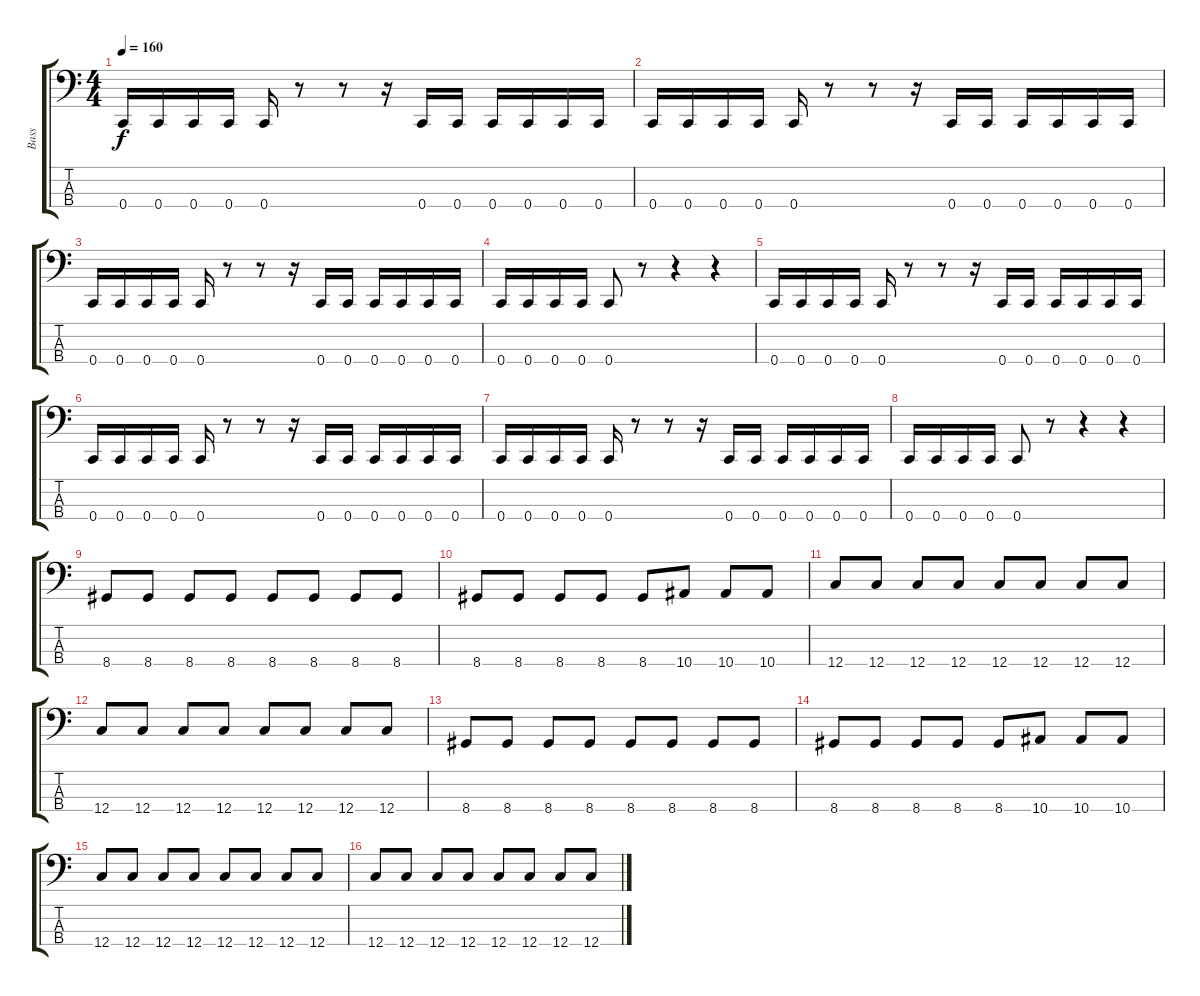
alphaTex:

\track ("Bass" "Bass") {instrument electricbasspick}
\staff {score tabs}
\tuning (F2 C2 G1 C1) {hide}
\ts (4 4)
\tempo 160
\clef f4
\ks c
0.4.16{dy f} 0.4.16 0.4.16 0.4.16 0.4.16 r.8 r.8 r.16 0.4.16 0.4.16 0.4.16 0.4.16 0.4.16 0.4.16 |
0.4.16 0.4.16 0.4.16 0.4.16 0.4.16 r.8 r.8 r.16 0.4.16 0.4.16 0.4.16 0.4.16 0.4.16 0.4.16 |
0.4.16 0.4.16 0.4.16 0.4.16 0.4.16 r.8 r.8 r.16 0.4.16 0.4.16 0.4.16 0.4.16 0.4.16 0.4.16 |
0.4.16 0.4.16 0.4.16 0.4.16 0.4.8 r.8 r.4 r.4 |
0.4.16 0.4.16 0.4.16 0.4.16 0.4.16 r.8 r.8 r.16 0.4.16 0.4.16 0.4.16 0.4.16 0.4.16 0.4.16 |
0.4.16 0.4.16 0.4.16 0.4.16 0.4.16 r.8 r.8 r.16 0.4.16 0.4.16 0.4.16 0.4.16 0.4.16 0.4.16 |
0.4.16 0.4.16 0.4.16 0.4.16 0.4.16 r.8 r.8 r.16 0.4.16 0.4.16 0.4.16 0.4.16 0.4.16 0.4.16 |
0.4.16 0.4.16 0.4.16 0.4.16 0.4.8 r.8 r.4 r.4 |
8.4.8 8.4.8 8.4.8 8.4.8 8.4.8 8.4.8 8.4.8 8.4.8 |
8.4.8 8.4.8 8.4.8 8.4.8 8.4.8 10.4.8 10.4.8 10.4.8 |
12.4.8 12.4.8 12.4.8 12.4.8 12.4.8 12.4.8 12.4.8 12.4.8 |
12.4.8 12.4.8 12.4.8 12.4.8 12.4.8 12.4.8 12.4.8 12.4.8 |
8.4.8 8.4.8 8.4.8 8.4.8 8.4.8 8.4.8 8.4.8 8.4.8 |
8.4.8 8.4.8 8.4.8 8.4.8 8.4.8 10.4.8 10.4.8 10.4.8 |
12.4.8 12.4.8 12.4.8 12.4.8 12.4.8 12.4.8 12.4.8 12.4.8 |
12.4.8 12.4.8 12.4.8 12.4.8 12.4.8 12.4.8 12.4.8 12.4.8
